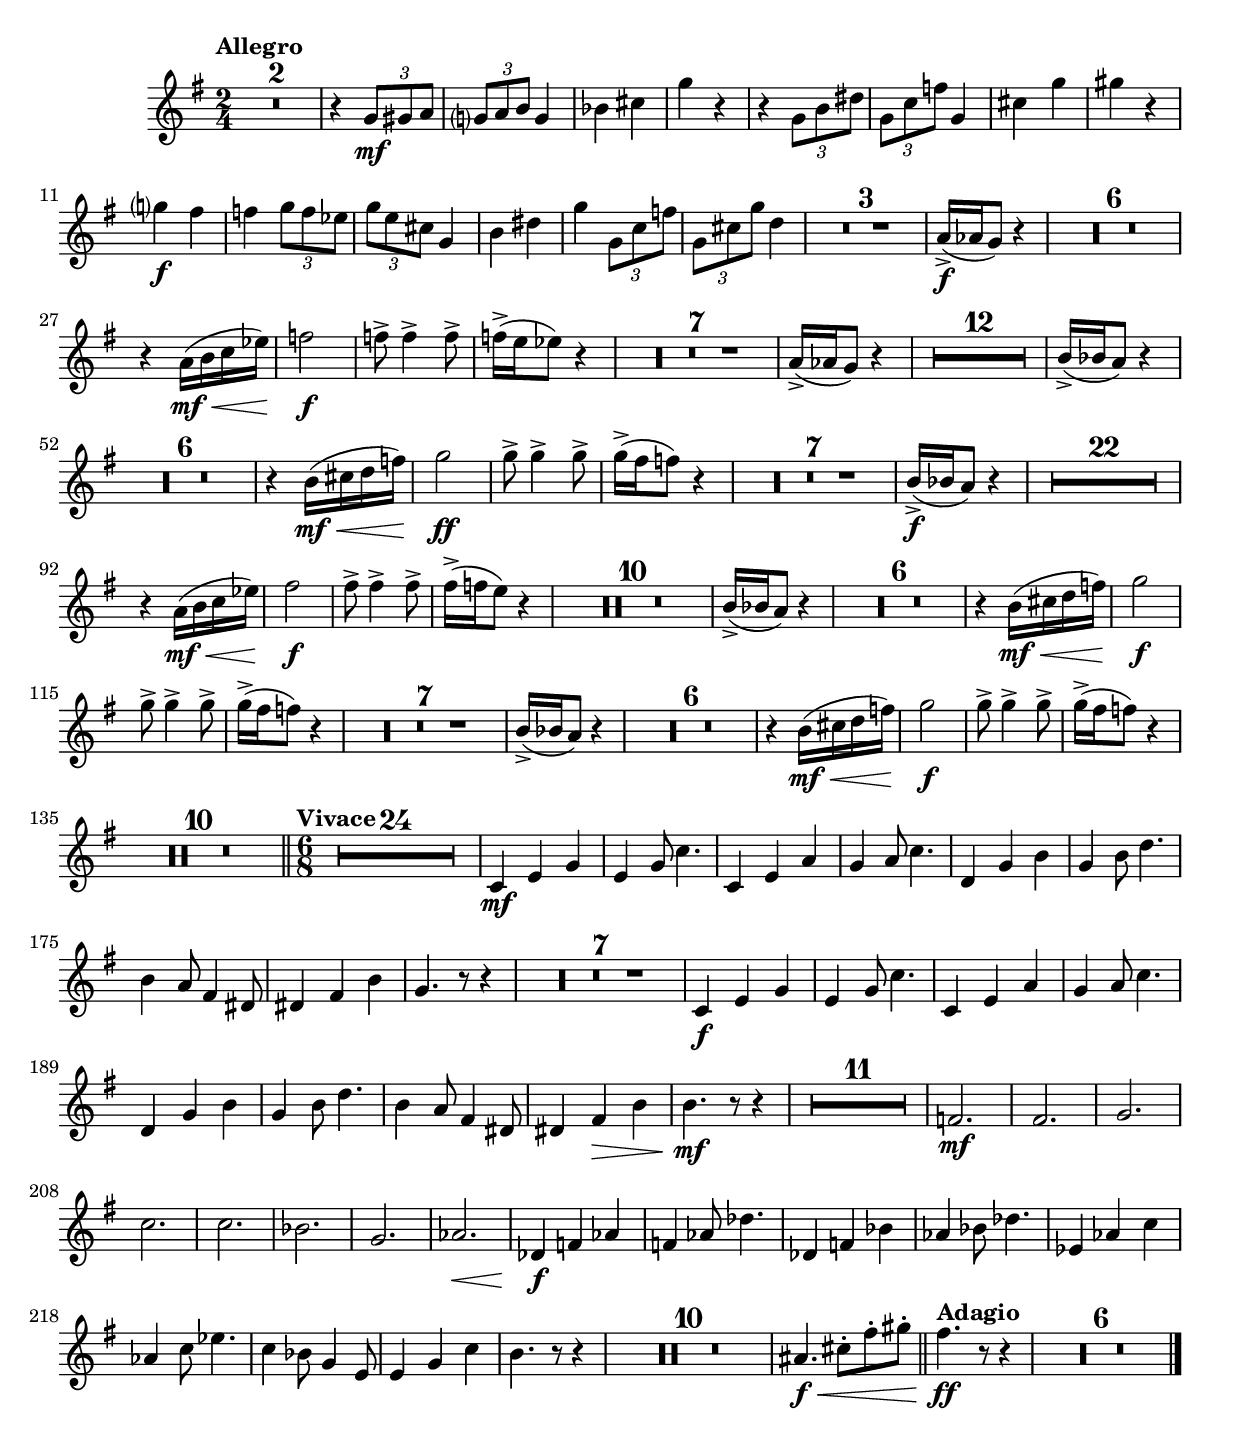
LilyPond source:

\version "2.12.0"
\score {  
    \relative c' {
    \compressFullBarRests
    \clef treble
    %staffkeysig
    \key g \major 
    %bartimesig: 
    \time 2/4 
    \tempo "Allegro" 
    R2 *2  | % 
    r4 \times 2/3{g'8 \mf gis a  }      | % 3
    \times 2/3{g? a b  } g4      | % 4
    bes cis      | % 5
    g' r      | % 6
    r \times 2/3{g,8 b dis  }      | % 7
    \times 2/3{g, c f  } g,4      | % 8
    cis g'      | % 9
    gis r      | % 10
    g? \f fis      | % 11
    f \times 2/3{g8 f ees  }      | % 12
    \times 2/3{g e cis  } g4      | % 13
    b dis      | % 14
    g \times 2/3{g,8 c f  }      | % 15
    \times 2/3{g, cis g'  } d4      | % 16
    R2 *3  | % 
    a16-> ( \f aes g8) r4      | % 20
    R2 *6  | % 
    r4 a16( \< \mf b c ees)      | % 27
    f2 \! \f      | % 28
    f8->  f4->  f8->       | % 29
    f16-> ( e ees8) r4      | % 30
    R2 *7  | % 
    a,16-> ( aes g8) r4      | % 38
    R2 *12  | % 
    b16-> ( bes a8) r4      | % 51
    R2 *6  | % 
    r4 b16( \< \mf cis d f)      | % 58
    g2 \! \ff      | % 59
    g8->  g4->  g8->       | % 60
    g16-> ( fis f8) r4      | % 61
    R2 *7  | % 
    b,16-> ( \f bes a8) r4      | % 69
    R2 *22  | % 
    r4 a16( \< \mf b c ees)      | % 92
    fis2 \! \f      | % 93
    fis8->  fis4->  fis8->       | % 94
    fis16-> ( f e8) r4      | % 95
    R2 *10  | % 
    b16-> ( bes a8) r4      | % 106
    R2 *6  | % 
    r4 b16( \< \mf cis d f)      | % 113
    g2 \! \f      | % 114
    g8->  g4->  g8->       | % 115
    g16-> ( fis f8) r4      | % 116
    R2 *7  | % 
    b,16-> ( bes a8) r4      | % 124
    R2 *6  | % 
    r4 b16( \< \mf cis d f)      | % 131
    g2 \! \f      | % 132
    g8->  g4->  g8->       | % 133
    g16-> ( fis f8) r4      | % 134
    R2 *10    \bar "||"     | % 144
    %bartimesig: 
    \time 6/8 
    \tempo "Vivace"
    R2. *24     | % 145
    c,4 \mf e g      | % 169
    e g8 c4.      | % 170
    c,4 e a      | % 171
    g a8 c4.      | % 172
    d,4 g b      | % 173
    g b8 d4.      | % 174
    b4 a8 fis4 dis8      | % 175
    dis4 fis b      | % 176
    g4. r8 r4      | % 177
    R2. *7     | % 178
    c,4 \f e g      | % 185
    e g8 c4.      | % 186
    c,4 e a      | % 187
    g a8 c4.      | % 188
    d,4 g b      | % 189
    g b8 d4.      | % 190
    b4 a8 fis4 dis8      | % 191
    dis4 fis \> b      | % 192
    b4. \! \mf r8 r4      | % 193
    R2. *11     | % 194
    f2. \mf      | % 205
    fis2.      | % 206
    g2.      | % 207
    c2.      | % 208
    c2.      | % 209
    bes2.      | % 210
    g2.      | % 211
    aes2. \<      | % 212
    des,4 \! \f f aes      | % 213
    f aes8 des4.      | % 214
    des,4 f bes      | % 215
    aes bes8 des4.      | % 216
    ees,4 aes c      | % 217
    aes c8 ees4.      | % 218
    c4 bes8 g4 e8      | % 219
    e4 g c      | % 220
    b4. r8 r4      | % 221
    R2. *10     | % 222
    ais4. \< \f cis8-.  fis-.  gis-.    \bar "||"       | % 232
    \tempo "Adagio"
    fis4. \! \ff r8 r4      | % 233
    R2. *6 \bar "|."    | % 234
  }% end of last bar in partorvoice
}%% end of score-block 
